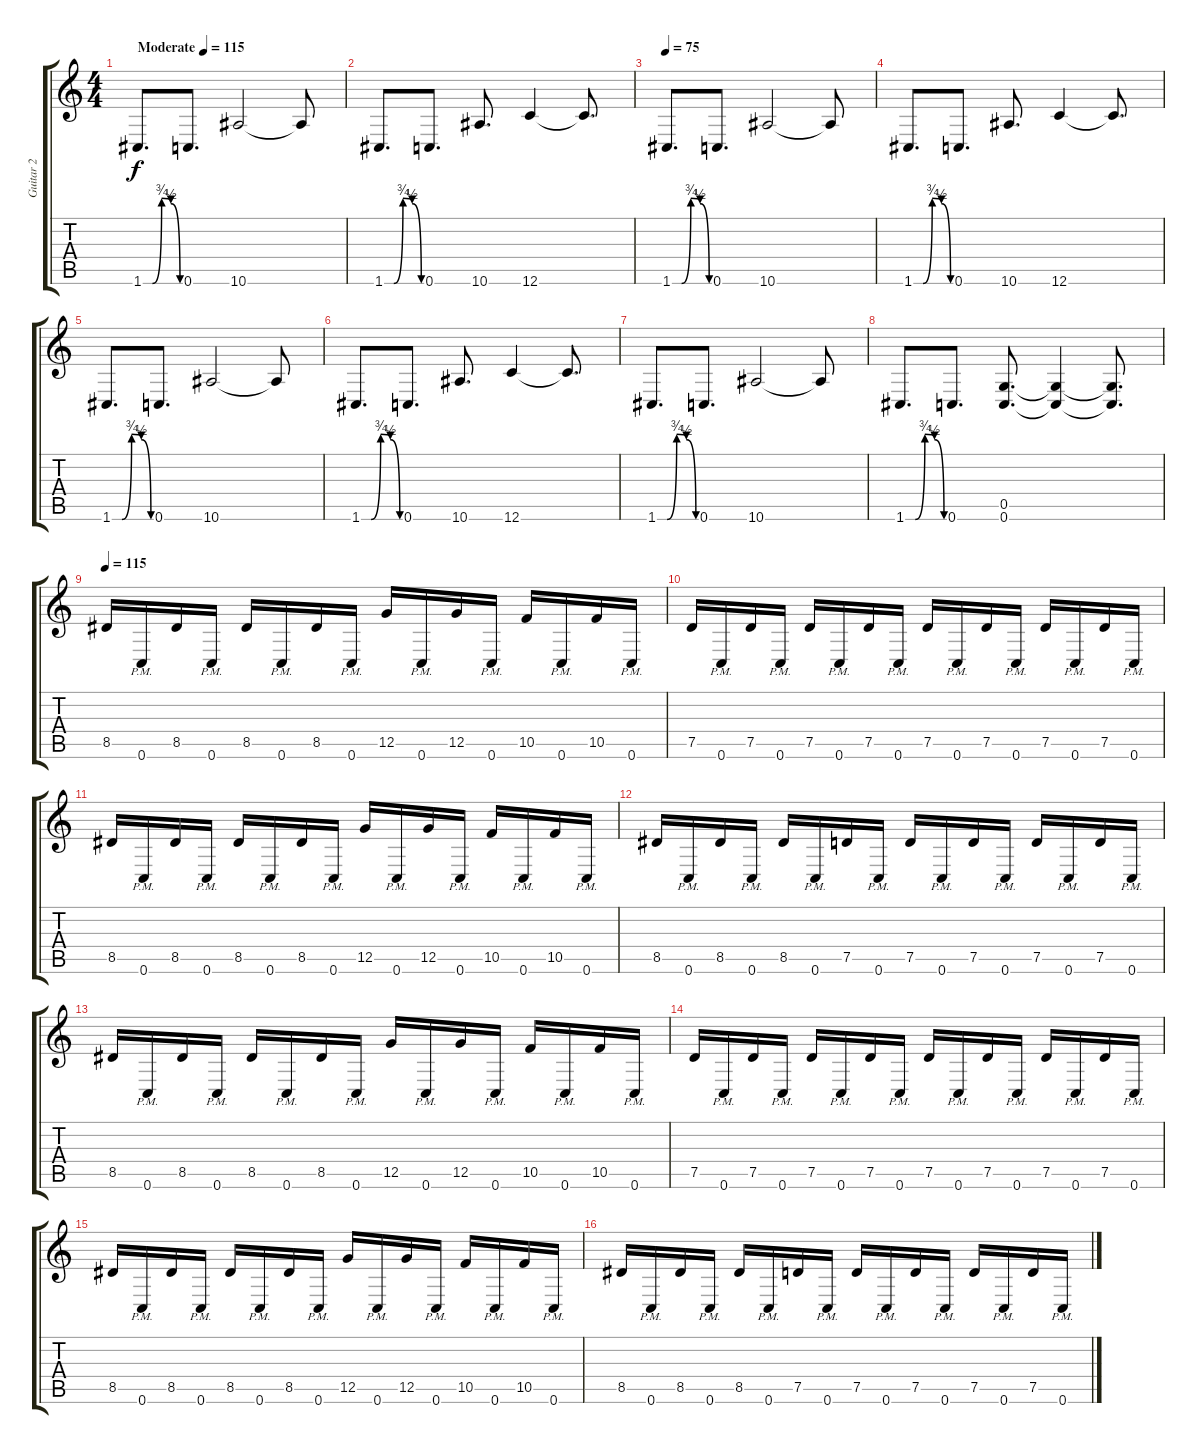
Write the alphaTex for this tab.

\track ("Guitar 2" "Guitar 2") {instrument distortionguitar}
\staff {score tabs}
\tuning (D4 A3 F3 C3 G2 C2) {hide}
\ts (4 4)
\tempo (115 "Moderate")
\tempo 75
\tempo (115 "Moderate")
\clef g2
\ks c
1.6{be (custom 0 0 15 0 30 3 45 2 60 0)}.8{d dy f instrument distortionguitar} 0.6.8{d} 10.6.2 10.6{t}.8 |
1.6{be (custom 0 0 15 0 30 3 45 2 60 0)}.8{d} 0.6.8{d} 10.6.8{d} 12.6.4 12.6{t}.8{d} |
\tempo 75
1.6{be (custom 0 0 15 0 30 3 45 2 60 0)}.8{d} 0.6.8{d} 10.6.2 10.6{t}.8 |
1.6{be (custom 0 0 15 0 30 3 45 2 60 0)}.8{d} 0.6.8{d} 10.6.8{d} 12.6.4 12.6{t}.8{d} |
1.6{be (custom 0 0 15 0 30 3 45 2 60 0)}.8{d} 0.6.8{d} 10.6.2 10.6{t}.8 |
1.6{be (custom 0 0 15 0 30 3 45 2 60 0)}.8{d} 0.6.8{d} 10.6.8{d} 12.6.4 12.6{t}.8{d} |
1.6{be (custom 0 0 15 0 30 3 45 2 60 0)}.8{d} 0.6.8{d} 10.6.2 10.6{t}.8 |
1.6{be (custom 0 0 15 0 30 3 45 2 60 0)}.8{d} 0.6.8{d} (0.5 0.6).8{d} (0.5{t} 0.6{t}).4 (0.5{t} 0.6{t}).8{d} |
\tempo 115
8.5.16 0.6{pm}.16 8.5.16 0.6{pm}.16 8.5.16 0.6{pm}.16 8.5.16 0.6{pm}.16 12.5.16 0.6{pm}.16 12.5.16 0.6{pm}.16 10.5.16 0.6{pm}.16 10.5.16 0.6{pm}.16 |
7.5.16 0.6{pm}.16 7.5.16 0.6{pm}.16 7.5.16 0.6{pm}.16 7.5.16 0.6{pm}.16 7.5.16 0.6{pm}.16 7.5.16 0.6{pm}.16 7.5.16 0.6{pm}.16 7.5.16 0.6{pm}.16 |
8.5.16 0.6{pm}.16 8.5.16 0.6{pm}.16 8.5.16 0.6{pm}.16 8.5.16 0.6{pm}.16 12.5.16 0.6{pm}.16 12.5.16 0.6{pm}.16 10.5.16 0.6{pm}.16 10.5.16 0.6{pm}.16 |
8.5.16 0.6{pm}.16 8.5.16 0.6{pm}.16 8.5.16 0.6{pm}.16 7.5.16 0.6{pm}.16 7.5.16 0.6{pm}.16 7.5.16 0.6{pm}.16 7.5.16 0.6{pm}.16 7.5.16 0.6{pm}.16 |
8.5.16 0.6{pm}.16 8.5.16 0.6{pm}.16 8.5.16 0.6{pm}.16 8.5.16 0.6{pm}.16 12.5.16 0.6{pm}.16 12.5.16 0.6{pm}.16 10.5.16 0.6{pm}.16 10.5.16 0.6{pm}.16 |
7.5.16 0.6{pm}.16 7.5.16 0.6{pm}.16 7.5.16 0.6{pm}.16 7.5.16 0.6{pm}.16 7.5.16 0.6{pm}.16 7.5.16 0.6{pm}.16 7.5.16 0.6{pm}.16 7.5.16 0.6{pm}.16 |
8.5.16 0.6{pm}.16 8.5.16 0.6{pm}.16 8.5.16 0.6{pm}.16 8.5.16 0.6{pm}.16 12.5.16 0.6{pm}.16 12.5.16 0.6{pm}.16 10.5.16 0.6{pm}.16 10.5.16 0.6{pm}.16 |
8.5.16 0.6{pm}.16 8.5.16 0.6{pm}.16 8.5.16 0.6{pm}.16 7.5.16 0.6{pm}.16 7.5.16 0.6{pm}.16 7.5.16 0.6{pm}.16 7.5.16 0.6{pm}.16 7.5.16 0.6{pm}.16
